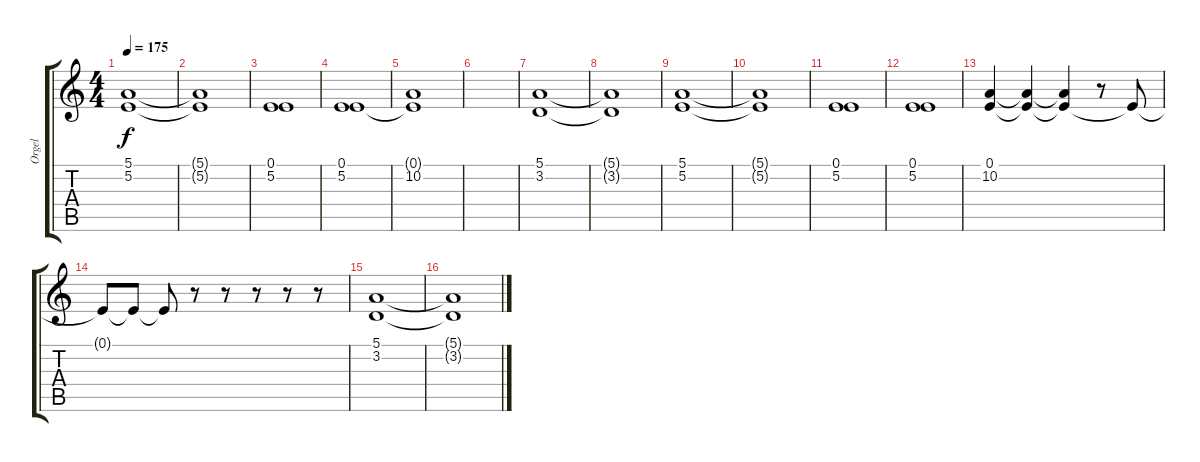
\track ("Orgel" "Orgel") {instrument drawbarorgan}
\staff {score tabs}
\tuning (E4 B3 G3 D3 A2 E2) {hide}
\ts (4 4)
\tempo 175
\clef g2
\ks c
(5.1 5.2).1{dy f} |
(5.1{t} 5.2{t}).1 |
(0.1 5.2).1 |
(0.1 5.2).1 |
(0.1{t} 10.2).1 |
|
(5.1 3.2).1{volume 11} |
(5.1{t} 3.2{t}).1 |
(5.1 5.2).1 |
(5.1{t} 5.2{t}).1 |
(0.1 5.2).1 |
(0.1 5.2).1 |
(0.1 10.2).4 (0.1{t} 10.2{t}).4 (0.1{t} 10.2{t}).4 r.8 0.1{t}.8 |
0.1{t}.8 0.1{t}.8 0.1{t}.8 r.8 r.8 r.8 r.8 r.8 |
(5.1 3.2).1 |
(5.1{t} 3.2{t}).1
